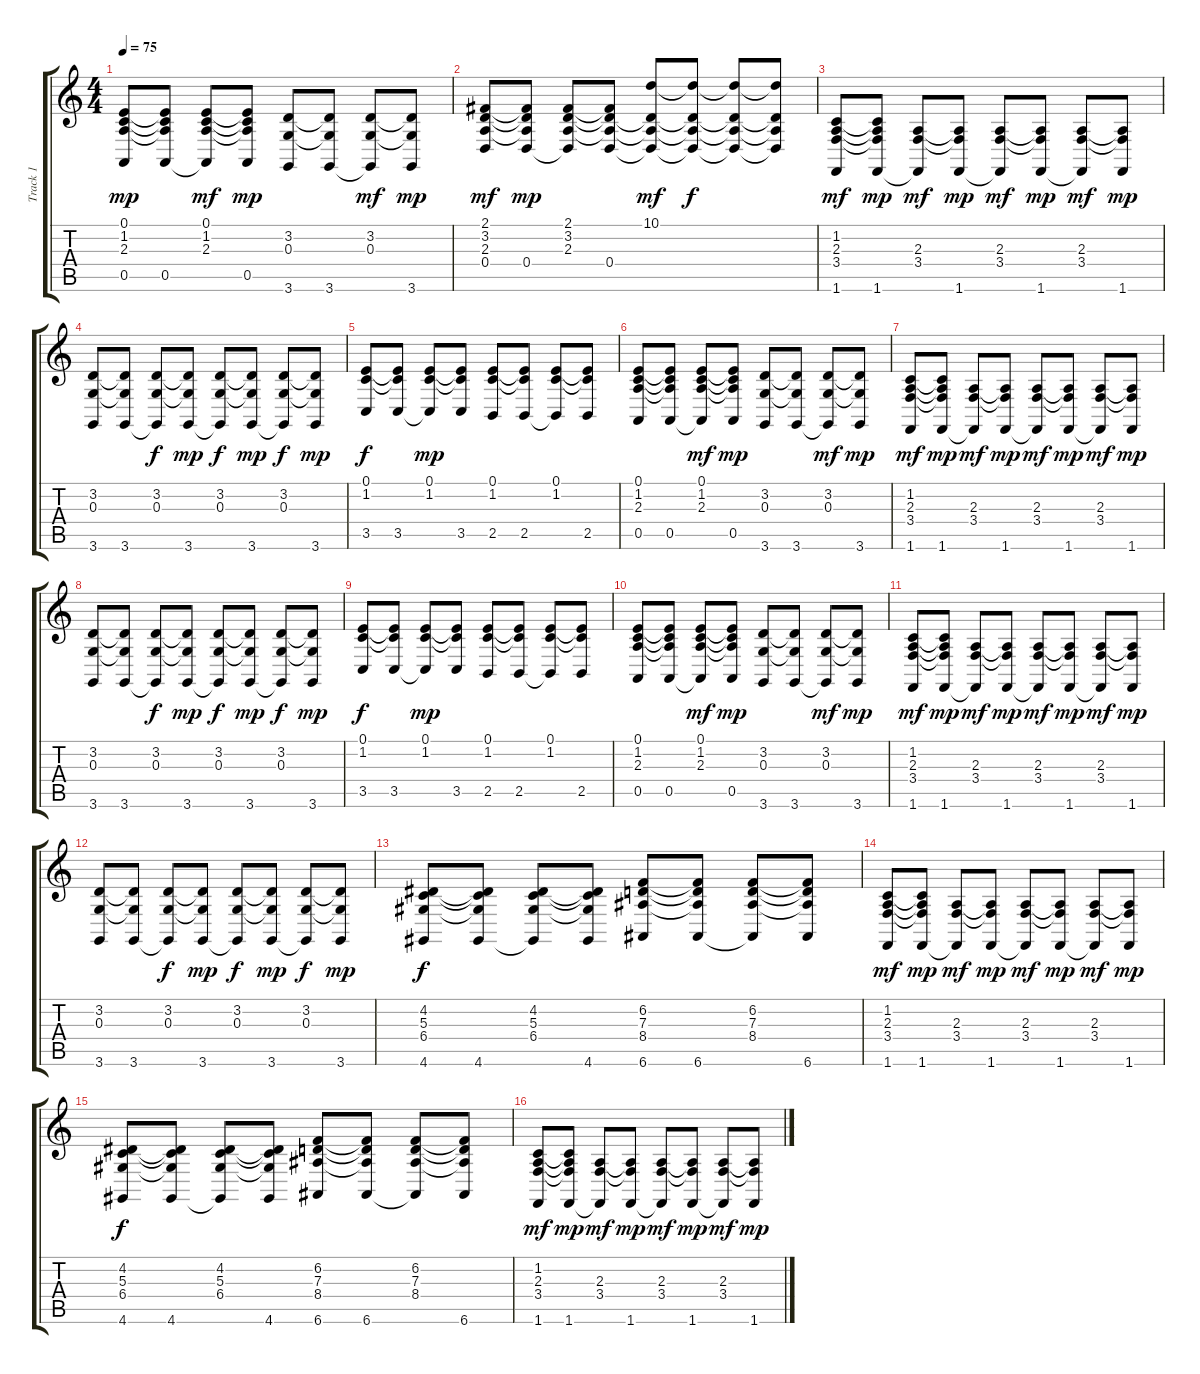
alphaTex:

\track ("Track 1" "Track 1") {instrument acousticgrandpiano}
\staff {score tabs}
\tuning (E4 B3 G3 D3 A2 E2) {hide}
\ts (4 4)
\tempo 75
\clef g2
\ks c
(0.1 1.2 2.3 0.5).8{dy mp} (0.1{t} 1.2{t} 2.3{t} 0.5).8 (0.1 1.2 2.3 0.5{t}).8{dy mf} (0.1{t} 1.2{t} 2.3{t} 0.5).8{dy mp} (3.2 0.3 3.6).8 (3.2{t} 0.3{t} 3.6).8 (3.2 0.3 3.6{t}).8{dy mf} (3.2{t} 0.3{t} 3.6).8{dy mp} |
(2.1 3.2 2.3 0.4).8{dy mf} (2.1{t} 3.2{t} 2.3{t} 0.4).8{dy mp} (2.1 3.2 2.3 0.4{t}).8 (2.1{t} 3.2{t} 2.3{t} 0.4).8 (10.1 3.2{t} 2.3{t} 0.4{t}).8{dy mf} (10.1{t} 3.2{t} 2.3{t} 0.4{t}).8{dy f} (10.1{t} 3.2{t} 2.3{t} 0.4{t}).8 (10.1{t} 3.2{t} 2.3{t} 0.4{t}).8 |
(1.2 2.3 3.4 1.6).8{dy mf} (1.2{t} 2.3{t} 3.4{t} 1.6).8{dy mp} (2.3 3.4 1.6{t}).8{dy mf} (2.3{t} 3.4{t} 1.6).8{dy mp} (2.3 3.4 1.6{t}).8{dy mf} (2.3{t} 3.4{t} 1.6).8{dy mp} (2.3 3.4 1.6{t}).8{dy mf} (2.3{t} 3.4{t} 1.6).8{dy mp} |
(3.2 0.3 3.6).8 (3.2{t} 0.3{t} 3.6).8 (3.2 0.3 3.6{t}).8{dy f} (3.2{t} 0.3{t} 3.6).8{dy mp} (3.2 0.3 3.6{t}).8{dy f} (3.2{t} 0.3{t} 3.6).8{dy mp} (3.2 0.3 3.6{t}).8{dy f} (3.2{t} 0.3{t} 3.6).8{dy mp} |
(0.1 1.2 3.5).8{dy f} (0.1{t} 1.2{t} 3.5).8 (0.1 1.2 3.5{t}).8{dy mp} (0.1{t} 1.2{t} 3.5).8 (0.1 1.2 2.5).8 (0.1{t} 1.2{t} 2.5).8 (0.1 1.2 2.5{t}).8 (0.1{t} 1.2{t} 2.5).8 |
(0.1 1.2 2.3 0.5).8 (0.1{t} 1.2{t} 2.3{t} 0.5).8 (0.1 1.2 2.3 0.5{t}).8{dy mf} (0.1{t} 1.2{t} 2.3{t} 0.5).8{dy mp} (3.2 0.3 3.6).8 (3.2{t} 0.3{t} 3.6).8 (3.2 0.3 3.6{t}).8{dy mf} (3.2{t} 0.3{t} 3.6).8{dy mp} |
(1.2 2.3 3.4 1.6).8{dy mf} (1.2{t} 2.3{t} 3.4{t} 1.6).8{dy mp} (2.3 3.4 1.6{t}).8{dy mf} (2.3{t} 3.4{t} 1.6).8{dy mp} (2.3 3.4 1.6{t}).8{dy mf} (2.3{t} 3.4{t} 1.6).8{dy mp} (2.3 3.4 1.6{t}).8{dy mf} (2.3{t} 3.4{t} 1.6).8{dy mp} |
(3.2 0.3 3.6).8 (3.2{t} 0.3{t} 3.6).8 (3.2 0.3 3.6{t}).8{dy f} (3.2{t} 0.3{t} 3.6).8{dy mp} (3.2 0.3 3.6{t}).8{dy f} (3.2{t} 0.3{t} 3.6).8{dy mp} (3.2 0.3 3.6{t}).8{dy f} (3.2{t} 0.3{t} 3.6).8{dy mp} |
(0.1 1.2 3.5).8{dy f} (0.1{t} 1.2{t} 3.5).8 (0.1 1.2 3.5{t}).8{dy mp} (0.1{t} 1.2{t} 3.5).8 (0.1 1.2 2.5).8 (0.1{t} 1.2{t} 2.5).8 (0.1 1.2 2.5{t}).8 (0.1{t} 1.2{t} 2.5).8 |
(0.1 1.2 2.3 0.5).8 (0.1{t} 1.2{t} 2.3{t} 0.5).8 (0.1 1.2 2.3 0.5{t}).8{dy mf} (0.1{t} 1.2{t} 2.3{t} 0.5).8{dy mp} (3.2 0.3 3.6).8 (3.2{t} 0.3{t} 3.6).8 (3.2 0.3 3.6{t}).8{dy mf} (3.2{t} 0.3{t} 3.6).8{dy mp} |
(1.2 2.3 3.4 1.6).8{dy mf} (1.2{t} 2.3{t} 3.4{t} 1.6).8{dy mp} (2.3 3.4 1.6{t}).8{dy mf} (2.3{t} 3.4{t} 1.6).8{dy mp} (2.3 3.4 1.6{t}).8{dy mf} (2.3{t} 3.4{t} 1.6).8{dy mp} (2.3 3.4 1.6{t}).8{dy mf} (2.3{t} 3.4{t} 1.6).8{dy mp} |
(3.2 0.3 3.6).8 (3.2{t} 0.3{t} 3.6).8 (3.2 0.3 3.6{t}).8{dy f} (3.2{t} 0.3{t} 3.6).8{dy mp} (3.2 0.3 3.6{t}).8{dy f} (3.2{t} 0.3{t} 3.6).8{dy mp} (3.2 0.3 3.6{t}).8{dy f} (3.2{t} 0.3{t} 3.6).8{dy mp} |
(4.2 5.3 6.4 4.6).8{dy f} (4.2{t} 5.3{t} 6.4{t} 4.6).8 (4.2 5.3 6.4 4.6{t}).8 (4.2{t} 5.3{t} 6.4{t} 4.6).8 (6.2 7.3 8.4 6.6).8 (6.2{t} 7.3{t} 8.4{t} 6.6).8 (6.2 7.3 8.4 6.6{t}).8 (6.2{t} 7.3{t} 8.4{t} 6.6).8 |
(1.2 2.3 3.4 1.6).8{dy mf} (1.2{t} 2.3{t} 3.4{t} 1.6).8{dy mp} (2.3 3.4 1.6{t}).8{dy mf} (2.3{t} 3.4{t} 1.6).8{dy mp} (2.3 3.4 1.6{t}).8{dy mf} (2.3{t} 3.4{t} 1.6).8{dy mp} (2.3 3.4 1.6{t}).8{dy mf} (2.3{t} 3.4{t} 1.6).8{dy mp} |
(4.2 5.3 6.4 4.6).8{dy f} (4.2{t} 5.3{t} 6.4{t} 4.6).8 (4.2 5.3 6.4 4.6{t}).8 (4.2{t} 5.3{t} 6.4{t} 4.6).8 (6.2 7.3 8.4 6.6).8 (6.2{t} 7.3{t} 8.4{t} 6.6).8 (6.2 7.3 8.4 6.6{t}).8 (6.2{t} 7.3{t} 8.4{t} 6.6).8 |
(1.2 2.3 3.4 1.6).8{dy mf} (1.2{t} 2.3{t} 3.4{t} 1.6).8{dy mp} (2.3 3.4 1.6{t}).8{dy mf} (2.3{t} 3.4{t} 1.6).8{dy mp} (2.3 3.4 1.6{t}).8{dy mf} (2.3{t} 3.4{t} 1.6).8{dy mp} (2.3 3.4 1.6{t}).8{dy mf} (2.3{t} 3.4{t} 1.6).8{dy mp}
